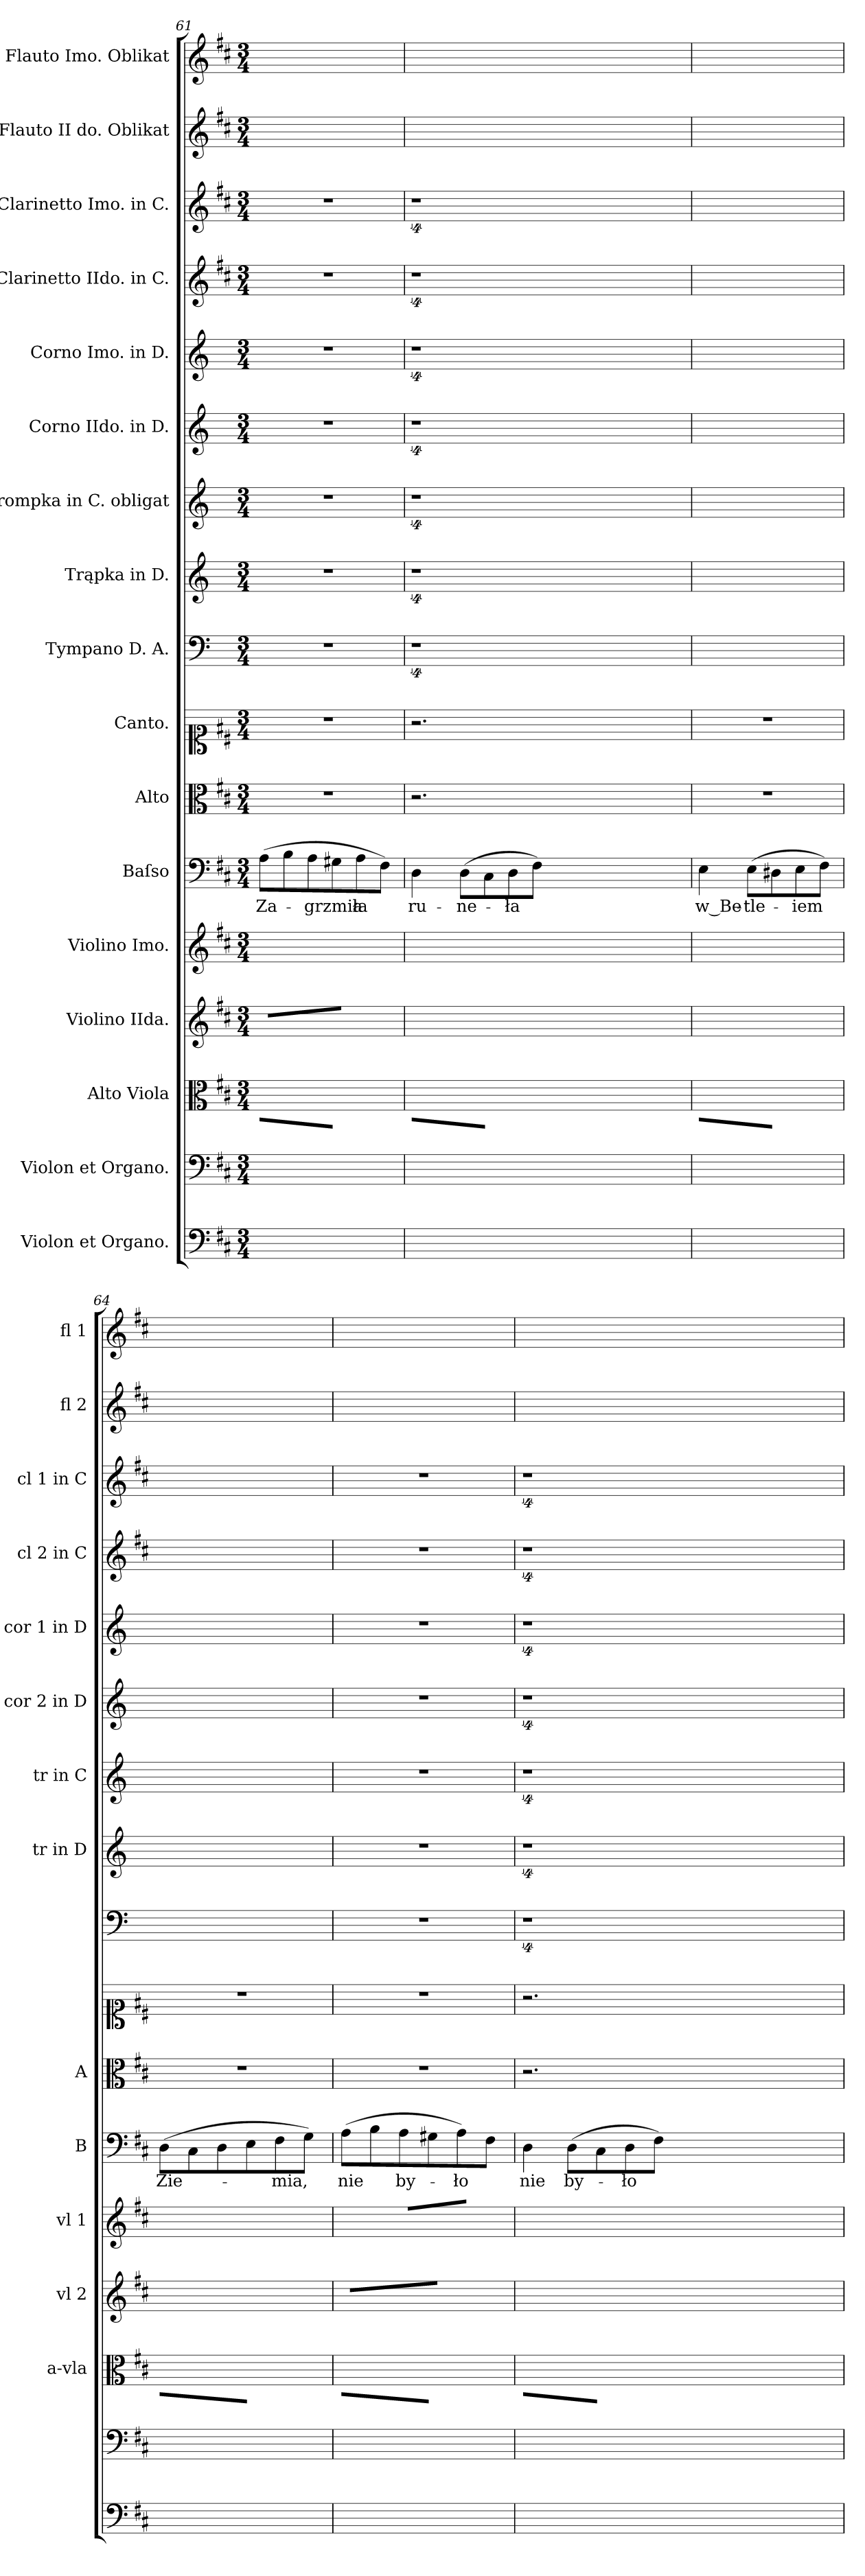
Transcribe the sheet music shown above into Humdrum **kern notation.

**kern	**kern	**kern	**kern	**kern	**kern	**text	**kern	**kern	**kern	**kern	**kern	**kern	**kern	**kern	**kern	**kern	**kern
*part17	*part16	*part15	*part14	*part13	*part12	*part12	*part11	*part10	*part9	*part8	*part7	*part6	*part5	*part4	*part3	*part2	*part1
*staff17	*staff16	*staff15	*staff14	*staff13	*staff12	*staff12	*staff11	*staff10	*staff9	*staff8	*staff7	*staff6	*staff5	*staff4	*staff3	*staff2	*staff1
*I"Violon et Organo.	*I"Violon et Organo.	*I"Alto Viola	*I"Violino IIda.	*I"Violino Imo.	*I"Baſso	*	*I"Alto	*I"Canto.	*I"Tympano D. A.	*I"Trąpka in D.	*I"Trompka in C. obligat	*I"Corno IIdo. in D.	*I"Corno Imo. in D.	*I"Clarinetto IIdo. in C.	*I"Clarinetto Imo. in C.	*I"Flauto II do. Oblikat	*I"Flauto Imo. Oblikat
*	*	*I'a-vla	*I'vl 2	*I'vl 1	*I'B	*	*I'A	*	*	*I'tr in D	*I'tr in C	*I'cor 2 in D	*I'cor 1 in D	*I'cl 2 in C	*I'cl 1 in C	*I'fl 2	*I'fl 1
*clefF4	*clefF4	*clefC3	*clefG2	*clefG2	*clefF4	*	*clefC3	*clefC1	*clefF4	*clefG2	*clefG2	*clefG2	*clefG2	*clefG2	*clefG2	*clefG2	*clefG2
*	*	*	*	*	*	*	*	*	*ITrd-1c-2	*ITrd-1c-2	*ITrd-1c-2	*ITrd6c10	*ITrd6c10	*	*	*	*
*k[f#c#]	*k[f#c#]	*k[f#c#]	*k[f#c#]	*k[f#c#]	*k[f#c#]	*	*k[f#c#]	*k[f#c#]	*k[f#c#]	*k[f#c#]	*k[f#c#]	*k[f#c#]	*k[f#c#]	*k[f#c#]	*k[f#c#]	*k[f#c#]	*k[f#c#]
*D:	*D:	*D:	*D:	*D:	*D:	*	*D:	*D:	*D:	*D:	*D:	*D:	*D:	*D:	*D:	*D:	*D:
*M3/4	*M3/4	*M3/4	*M3/4	*M3/4	*M3/4	*	*M3/4	*M3/4	*M3/4	*M3/4	*M3/4	*M3/4	*M3/4	*M3/4	*M3/4	*M3/4	*M3/4
=61	=61	=61	=61	=61	=61	=61	=61	=61	=61	=61	=61	=61	=61	=61	=61	=61	=61
*	*	*tremolo	*	*	*	*	*	*	*	*	*	*	*	*	*	*	*
*	*	*	*tremolo	*	*	*	*	*	*	*	*	*	*	*	*	*	*
4D\yy	4D\yy	8d\yyL	8d/yyL	8f#/Lyy	(8A\L	Za-	2.r	2.r	2.r	2.r	2.r	2.r	2.r	2.r	2.r	2.ryy	2.ryy
.	.	8A\yy	8f#/yy	8a/yy	8B\	.	.	.	.	.	.	.	.	.	.	.	.
4d\yy	4d\yy	8d\yy	8d/yy	8d/yy	8A\	-grzmia-	.	.	.	.	.	.	.	.	.	.	.
.	.	8A\yy	8f#/yy	8a/yy	8G#X\	.	.	.	.	.	.	.	.	.	.	.	.
4D\yy	4D\yy	8d\yy	8d/yy	8f#/yy	8A\	-ła	.	.	.	.	.	.	.	.	.	.	.
.	.	8A\yyJ	8f#/yyJ	8a/Jyy	8F#\J)	.	.	.	.	.	.	.	.	.	.	.	.
*	*	*	*Xtremolo	*	*	*	*	*	*	*	*	*	*	*	*	*	*
=62	=62	=62	=62	=62	=62	=62	=62	=62	=62	=62	=62	=62	=62	=62	=62	=62	=62
4F#\yy	4F#\yy	8d\yyL	4f#/yy	8d/Lyy	4D\	ru-	2.r	2.r	4%9r	4%9r	4%9r	4%9r	4%9r	4%9r	4%9r	0ryy	0ryy
.	.	8A\yy	.	8a/yy	.	.	.	.	.	.	.	.	.	.	.	.	.
4D\yy	4D\yy	8d\yy	4d/yy	8f#/yy	(8D\L	-ne-	.	.	.	.	.	.	.	.	.	.	.
.	.	8A\yy	.	8a/yy	8C#\	.	.	.	.	.	.	.	.	.	.	.	.
4F#\yy	4F#\yy	8d\yy	4f#/yy	8d/yy	8D\	-ła	.	.	.	.	.	.	.	.	.	.	.
.	.	8A\yyJ	.	8a/Jyy	8F#\J)	.	.	.	.	.	.	.	.	.	.	.	.
1.ryy	1.ryy	1.ryy	1.ryy	1.ryy	1.ryy	.	1.ryy	1.ryy	.	.	.	.	.	.	.	.	.
.	.	.	.	.	.	.	.	.	.	.	.	.	.	.	.	.	.
.	.	.	.	.	.	.	.	.	.	.	.	.	.	.	.	.	.
.	.	.	.	.	.	.	.	.	.	.	.	.	.	.	.	4ryy	4ryy
=63	=63	=63	=63	=63	=63	=63	=63	=63	=63	=63	=63	=63	=63	=63	=63	=63	=63
4A\yy	4A\yy	8c#\yyL	4Ayy/ 4gyy/	8g/Lyy	4E\	w_Be-	2.r	2.r	2.ryy	2.ryy	2.ryy	2.ryy	2.ryy	2.ryy	2.ryy	2.ryy	2.ryy
.	.	8A\yy	.	8a/yy	.	.	.	.	.	.	.	.	.	.	.	.	.
4AA/yy	4AA/yy	8c#\yy	4Ayy/ 4gyy/	8A/yy	(8E\L	-tle-	.	.	.	.	.	.	.	.	.	.	.
.	.	8A\yy	.	8g/yy	8D#X\	.	.	.	.	.	.	.	.	.	.	.	.
4A\yy	4A\yy	8c#\yy	4Ayy/ 4gyy/	8e/yy	8E\	-iem	.	.	.	.	.	.	.	.	.	.	.
.	.	8A\yyJ	.	8g/Jyy	8F#\J)	.	.	.	.	.	.	.	.	.	.	.	.
=64	=64	=64	=64	=64	=64	=64	=64	=64	=64	=64	=64	=64	=64	=64	=64	=64	=64
2D\yy	2D\yy	8d\yyL	4Ayy/ 4f#yy/	8a/Lyy	(8D\L	Zie-	2.r	2.r	2.ryy	2.ryy	2.ryy	2.ryy	2.ryy	2.ryy	2.ryy	2.ryy	2.ryy
.	.	8A\yy	.	8f#/yy	8C#\	.	.	.	.	.	.	.	.	.	.	.	.
.	.	8d\yy	4Ayy/ 4f#yy/	8d/yy	8D\	.	.	.	.	.	.	.	.	.	.	.	.
.	.	8A\yy	.	8f#/yy	8E\	.	.	.	.	.	.	.	.	.	.	.	.
4ryy	4ryy	8d\yy	4Ayy/ 4f#yy/	8a/yy	8F#\	-mia,	.	.	.	.	.	.	.	.	.	.	.
.	.	8A\yyJ	.	8f#/Jyy	8G\J)	.	.	.	.	.	.	.	.	.	.	.	.
=65	=65	=65	=65	=65	=65	=65	=65	=65	=65	=65	=65	=65	=65	=65	=65	=65	=65
*	*	*	*tremolo	*	*	*	*	*	*	*	*	*	*	*	*	*	*
4D\yy	4D\yy	8d\yyL	8d/yyL	8d/Lyy	(8A\L	nie	2.r	2.r	2.r	2.r	2.r	2.r	2.r	2.r	2.r	2.ryy	2.ryy
.	.	8A\yy	8f#/yy	8a/Jyy	8B\	.	.	.	.	.	.	.	.	.	.	.	.
*	*	*	*	*tremolo	*	*	*	*	*	*	*	*	*	*	*	*	*
4d\yy	4d\yy	8d\yy	8d/yy	8f#/yyL	8A\	by-	.	.	.	.	.	.	.	.	.	.	.
.	.	8A\yy	8f#/yy	8a/yy	8G#X\	.	.	.	.	.	.	.	.	.	.	.	.
4D\yy	4D\yy	8d\yy	8d/yy	8f#/yy	8A\)	-ło	.	.	.	.	.	.	.	.	.	.	.
.	.	8A\yyJ	8f#/yyJ	8a/yyJ	8F#\J	.	.	.	.	.	.	.	.	.	.	.	.
*	*	*	*	*Xtremolo	*	*	*	*	*	*	*	*	*	*	*	*	*
*	*	*	*Xtremolo	*	*	*	*	*	*	*	*	*	*	*	*	*	*
=66	=66	=66	=66	=66	=66	=66	=66	=66	=66	=66	=66	=66	=66	=66	=66	=66	=66
4F#\yy	4F#\yy	8d\yyL	4d/yy	4f#/yy	4D\	nie	2.r	2.r	4%9r	4%9r	4%9r	4%9r	4%9r	4%9r	4%9r	0ryy	0ryy
.	.	8A\yy	.	.	.	.	.	.	.	.	.	.	.	.	.	.	.
4D\yy	4D\yy	8d\yy	4f#/yy	8f#/Lyy	(8D\L	by-	.	.	.	.	.	.	.	.	.	.	.
.	.	8A\yy	.	8e/yy	8C#\	.	.	.	.	.	.	.	.	.	.	.	.
4F#\yy	4F#\yy	8d\yy	4d/yy	8f#/yy	8D\	-ło	.	.	.	.	.	.	.	.	.	.	.
.	.	8A\yyJ	.	8dd/Jyy	8F#\J)	.	.	.	.	.	.	.	.	.	.	.	.
*	*	*Xtremolo	*	*	*	*	*	*	*	*	*	*	*	*	*	*	*
1.ryy	1.ryy	1.ryy	1.ryy	1.ryy	1.ryy	.	1.ryy	1.ryy	.	.	.	.	.	.	.	.	.
.	.	.	.	.	.	.	.	.	.	.	.	.	.	.	.	.	.
.	.	.	.	.	.	.	.	.	.	.	.	.	.	.	.	.	.
.	.	.	.	.	.	.	.	.	.	.	.	.	.	.	.	4ryy	4ryy
=	=	=	=	=	=	=	=	=	=	=	=	=	=	=	=	=	=
*-	*-	*-	*-	*-	*-	*-	*-	*-	*-	*-	*-	*-	*-	*-	*-	*-	*-
